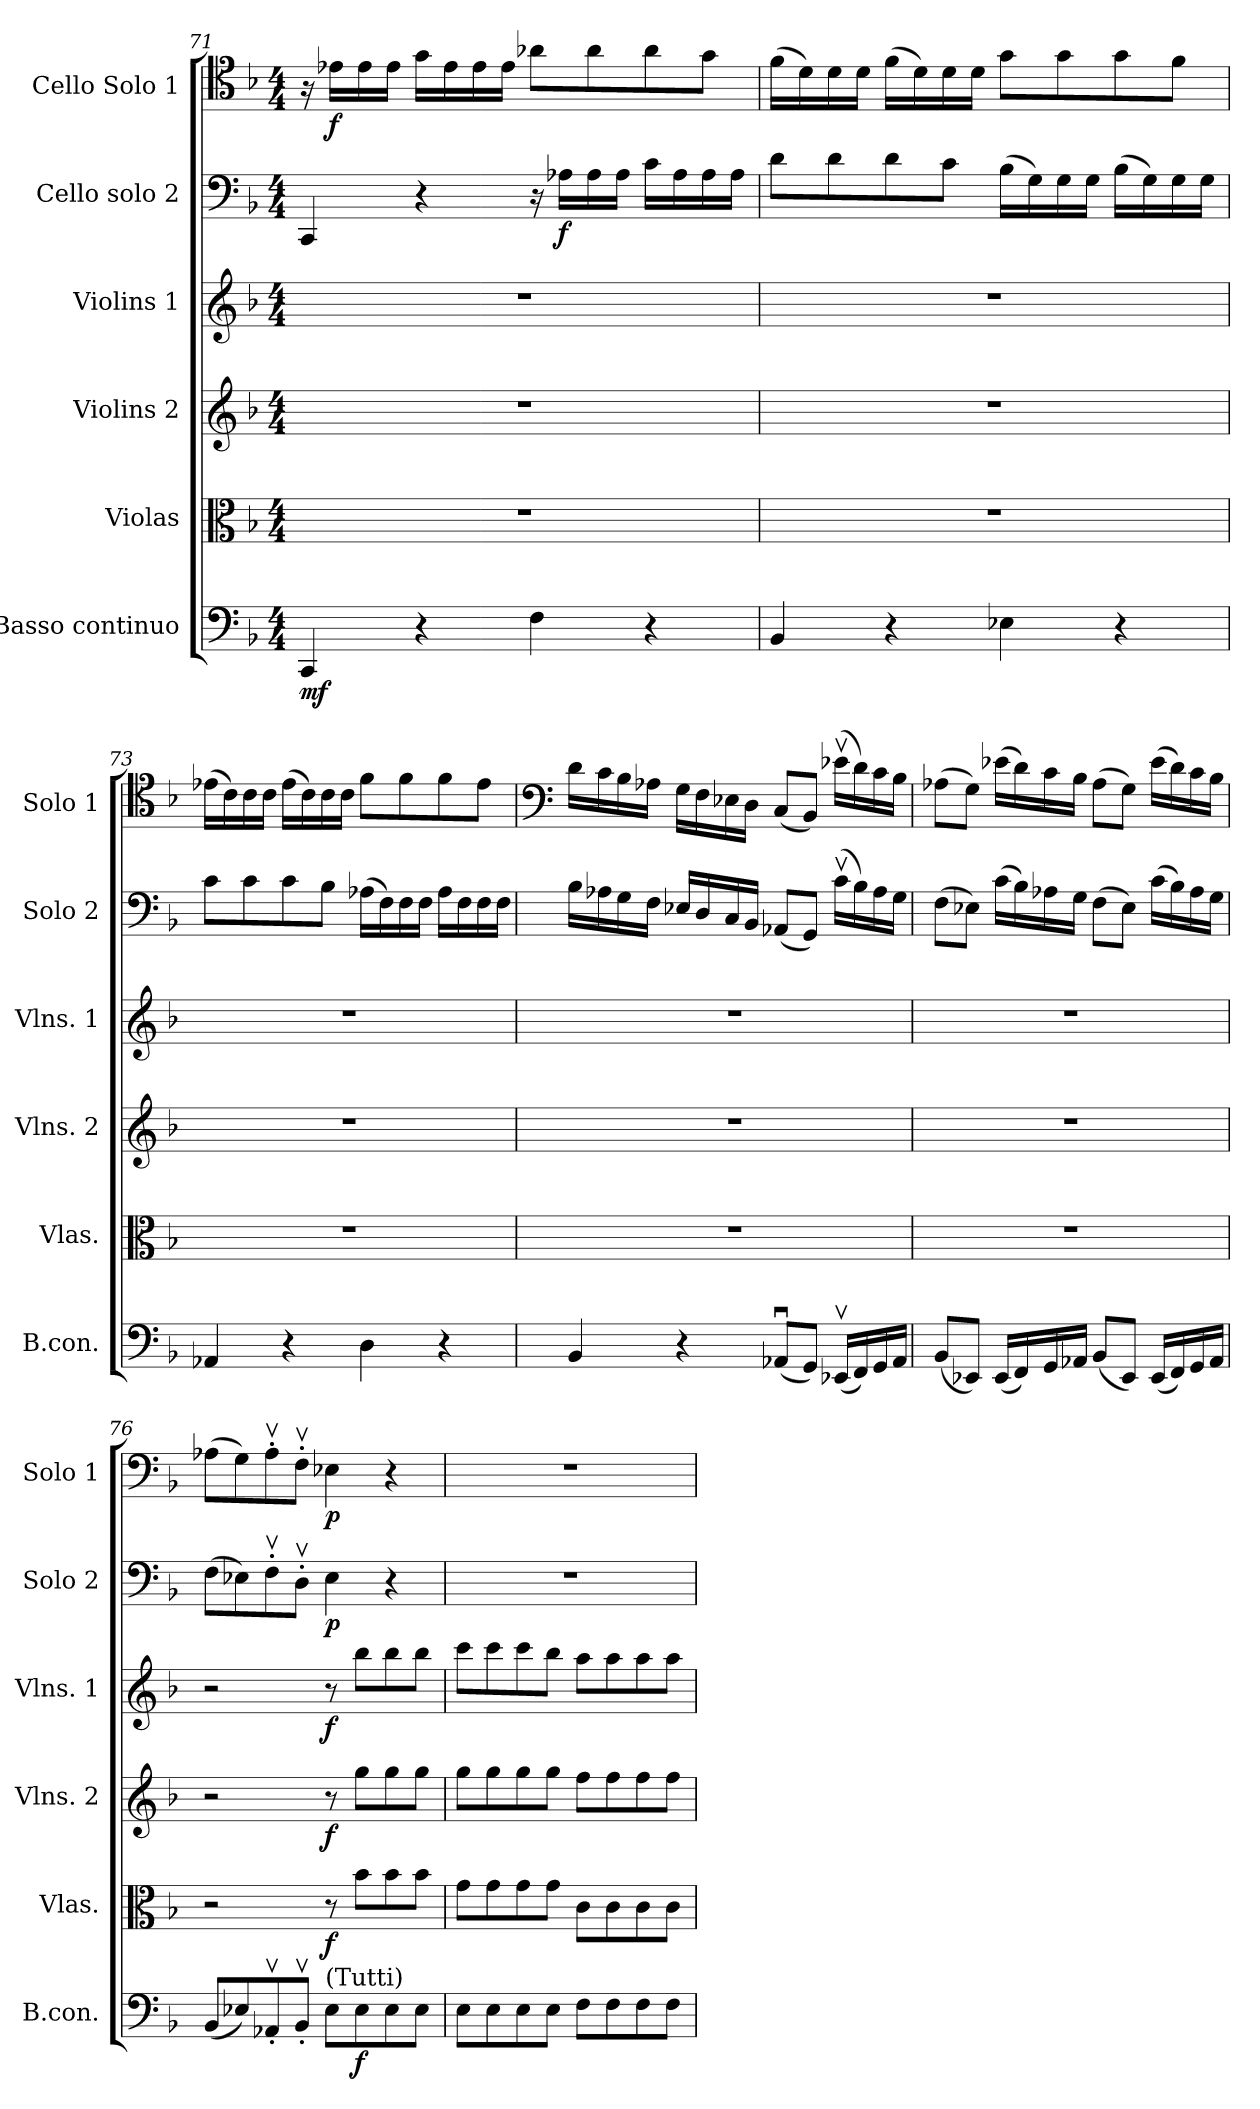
**kern	**dynam	**kern	**dynam	**kern	**dynam	**kern	**dynam	**kern	**dynam	**kern	**dynam
*part6	*part6	*part5	*part5	*part4	*part4	*part3	*part3	*part2	*part2	*part1	*part1
*staff6	*staff6	*staff5	*staff5	*staff4	*staff4	*staff3	*staff3	*staff2	*staff2	*staff1	*staff1
*I"Basso continuo	*	*I"Violas	*	*I"Violins 2	*	*I"Violins 1	*	*I"Cello solo 2	*	*I"Cello Solo 1	*
*I'B.con.	*	*I'Vlas.	*	*I'Vlns. 2	*	*I'Vlns. 1	*	*I'Solo 2	*	*I'Solo 1	*
*clefF4	*	*clefC3	*	*clefG2	*	*clefG2	*	*clefF4	*	*clefC4	*
*k[b-]	*	*k[b-]	*	*k[b-]	*	*k[b-]	*	*k[b-]	*	*k[b-]	*
*M4/4	*	*M4/4	*	*M4/4	*	*M4/4	*	*M4/4	*	*M4/4	*
=71	=71	=71	=71	=71	=71	=71	=71	=71	=71	=71	=71
!	!LO:DY:b	!	!	!	!	!	!	!	!	!	!
4CC/	mf	1r	.	1r	.	1r	.	4CC/	.	16r	.
!	!	!	!	!	!	!	!	!	!	!	!LO:DY:b
.	.	.	.	.	.	.	.	.	.	16e-X\LL	f
.	.	.	.	.	.	.	.	.	.	16e-\	.
.	.	.	.	.	.	.	.	.	.	16e-\JJ	.
4r	.	.	.	.	.	.	.	4r	.	16g\LL	.
.	.	.	.	.	.	.	.	.	.	16e-\	.
.	.	.	.	.	.	.	.	.	.	16e-\	.
.	.	.	.	.	.	.	.	.	.	16e-\JJ	.
4F\	.	.	.	.	.	.	.	16r	.	8a-X\L	.
!	!	!	!	!	!	!	!	!	!LO:DY:b	!	!
.	.	.	.	.	.	.	.	16A-X\LL	f	.	.
.	.	.	.	.	.	.	.	16A-\	.	8a-\	.
.	.	.	.	.	.	.	.	16A-\JJ	.	.	.
4r	.	.	.	.	.	.	.	16c\LL	.	8a-\	.
.	.	.	.	.	.	.	.	16A-\	.	.	.
.	.	.	.	.	.	.	.	16A-\	.	8g\J	.
.	.	.	.	.	.	.	.	16A-\JJ	.	.	.
!!LO:PB:g=z
=72	=72	=72	=72	=72	=72	=72	=72	=72	=72	=72	=72
4BB-/	.	1r	.	1r	.	1r	.	8d\L	.	(>16f\LL	.
.	.	.	.	.	.	.	.	.	.	16d\)	.
.	.	.	.	.	.	.	.	8d\	.	16d\	.
.	.	.	.	.	.	.	.	.	.	16d\JJ	.
4r	.	.	.	.	.	.	.	8d\	.	(>16f\LL	.
.	.	.	.	.	.	.	.	.	.	16d\)	.
.	.	.	.	.	.	.	.	8c\J	.	16d\	.
.	.	.	.	.	.	.	.	.	.	16d\JJ	.
4E-X\	.	.	.	.	.	.	.	(>16B-\LL	.	8g\L	.
.	.	.	.	.	.	.	.	16G\)	.	.	.
.	.	.	.	.	.	.	.	16G\	.	8g\	.
.	.	.	.	.	.	.	.	16G\JJ	.	.	.
4r	.	.	.	.	.	.	.	(>16B-\LL	.	8g\	.
.	.	.	.	.	.	.	.	16G\)	.	.	.
.	.	.	.	.	.	.	.	16G\	.	8f\J	.
.	.	.	.	.	.	.	.	16G\JJ	.	.	.
=73	=73	=73	=73	=73	=73	=73	=73	=73	=73	=73	=73
4AA-X/	.	1r	.	1r	.	1r	.	8c\L	.	(>16e-X\LL	.
.	.	.	.	.	.	.	.	.	.	16c\)	.
.	.	.	.	.	.	.	.	8c\	.	16c\	.
.	.	.	.	.	.	.	.	.	.	16c\JJ	.
4r	.	.	.	.	.	.	.	8c\	.	(>16e-\LL	.
.	.	.	.	.	.	.	.	.	.	16c\)	.
.	.	.	.	.	.	.	.	8B-\J	.	16c\	.
.	.	.	.	.	.	.	.	.	.	16c\JJ	.
4D\	.	.	.	.	.	.	.	(>16A-X\LL	.	8f\L	.
.	.	.	.	.	.	.	.	16F\)	.	.	.
.	.	.	.	.	.	.	.	16F\	.	8f\	.
.	.	.	.	.	.	.	.	16F\JJ	.	.	.
4r	.	.	.	.	.	.	.	16A-\LL	.	8f\	.
.	.	.	.	.	.	.	.	16F\	.	.	.
.	.	.	.	.	.	.	.	16F\	.	8e-\J	.
.	.	.	.	.	.	.	.	16F\JJ	.	.	.
!!LO:LB:g=z
=74	=74	=74	=74	=74	=74	=74	=74	=74	=74	=74	=74
*	*	*	*	*	*	*	*	*	*	*clefF4	*
4BB-/	.	1r	.	1r	.	1r	.	16B-\LL	.	16d\LL	.
.	.	.	.	.	.	.	.	16A-X\	.	16c\	.
.	.	.	.	.	.	.	.	16G\	.	16B-\	.
.	.	.	.	.	.	.	.	16F\JJ	.	16A-X\JJ	.
4r	.	.	.	.	.	.	.	16E-X/LL	.	16G\LL	.
.	.	.	.	.	.	.	.	16D/	.	16F\	.
.	.	.	.	.	.	.	.	16C/	.	16E-X\	.
.	.	.	.	.	.	.	.	16BB-/JJ	.	16D\JJ	.
(<8AA-Xu/L	.	.	.	.	.	.	.	(<8AA-X/L	.	(<8C/L	.
8GG/J)	.	.	.	.	.	.	.	8GG/J)	.	8BB-/J)	.
(<16EE-Xv/LL	.	.	.	.	.	.	.	(>16cv\LL	.	(>16e-Xv\LL	.
16FF/)	.	.	.	.	.	.	.	16B-\)	.	16d\)	.
16GG/	.	.	.	.	.	.	.	16A-\	.	16c\	.
16AA-/JJ	.	.	.	.	.	.	.	16G\JJ	.	16B-\JJ	.
=75	=75	=75	=75	=75	=75	=75	=75	=75	=75	=75	=75
(<8BB-/L	.	1r	.	1r	.	1r	.	(>8F\L	.	(>8A-X\L	.
8EE-X/J)	.	.	.	.	.	.	.	8E-X\J)	.	8G\J)	.
(<16EE-/LL	.	.	.	.	.	.	.	(>16c\LL	.	(>16e-X\LL	.
16FF/)	.	.	.	.	.	.	.	16B-\)	.	16d\)	.
16GG/	.	.	.	.	.	.	.	16A-X\	.	16c\	.
16AA-X/JJ	.	.	.	.	.	.	.	16G\JJ	.	16B-\JJ	.
(<8BB-/L	.	.	.	.	.	.	.	(>8F\L	.	(>8A-\L	.
8EE-/J)	.	.	.	.	.	.	.	8E-\J)	.	8G\J)	.
(<16EE-/LL	.	.	.	.	.	.	.	(>16c\LL	.	(>16e-\LL	.
16FF/)	.	.	.	.	.	.	.	16B-\)	.	16d\)	.
16GG/	.	.	.	.	.	.	.	16A-\	.	16c\	.
16AA-/JJ	.	.	.	.	.	.	.	16G\JJ	.	16B-\JJ	.
!!LO:PB:g=z
=76	=76	=76	=76	=76	=76	=76	=76	=76	=76	=76	=76
(<8BB-/L	.	2r	.	2r	.	2r	.	(>8F\L	.	(>8A-X\L	.
8E-X/)	.	.	.	.	.	.	.	8E-X\)	.	8G\)	.
8AA-Xv'/	.	.	.	.	.	.	.	8Fv'\	.	8A-v'\	.
8BB-v'/J	.	.	.	.	.	.	.	8Dv'\J	.	8Fv'\J	.
!LO:TX:a:t=(Tutti)	!	!	!	!	!	!	!	!	!	!	!
!	!	!	!LO:DY:b	!	!LO:DY:b	!	!LO:DY:b	!	!LO:DY:b	!	!LO:DY:b
8E-\L	.	8r	f	8r	f	8r	f	4E-\	p	4E-X\	p
!	!LO:DY:b	!	!	!	!	!	!	!	!	!	!
8E-\	f	8b-\L	.	8gg\L	.	8bb-\L	.	.	.	.	.
8E-\	.	8b-\	.	8gg\	.	8bb-\	.	4r	.	4r	.
8E-\J	.	8b-\J	.	8gg\J	.	8bb-\J	.	.	.	.	.
=77	=77	=77	=77	=77	=77	=77	=77	=77	=77	=77	=77
8E\L	.	8g\L	.	8gg\L	.	8ccc\L	.	1r	.	1r	.
8E\	.	8g\	.	8gg\	.	8ccc\	.	.	.	.	.
8E\	.	8g\	.	8gg\	.	8ccc\	.	.	.	.	.
8E\J	.	8g\J	.	8gg\J	.	8bb-\J	.	.	.	.	.
8F\L	.	8c\L	.	8ff\L	.	8aa\L	.	.	.	.	.
8F\	.	8c\	.	8ff\	.	8aa\	.	.	.	.	.
8F\	.	8c\	.	8ff\	.	8aa\	.	.	.	.	.
8F\J	.	8c\J	.	8ff\J	.	8aa\J	.	.	.	.	.
=	=	=	=	=	=	=	=	=	=	=	=
*-	*-	*-	*-	*-	*-	*-	*-	*-	*-	*-	*-
